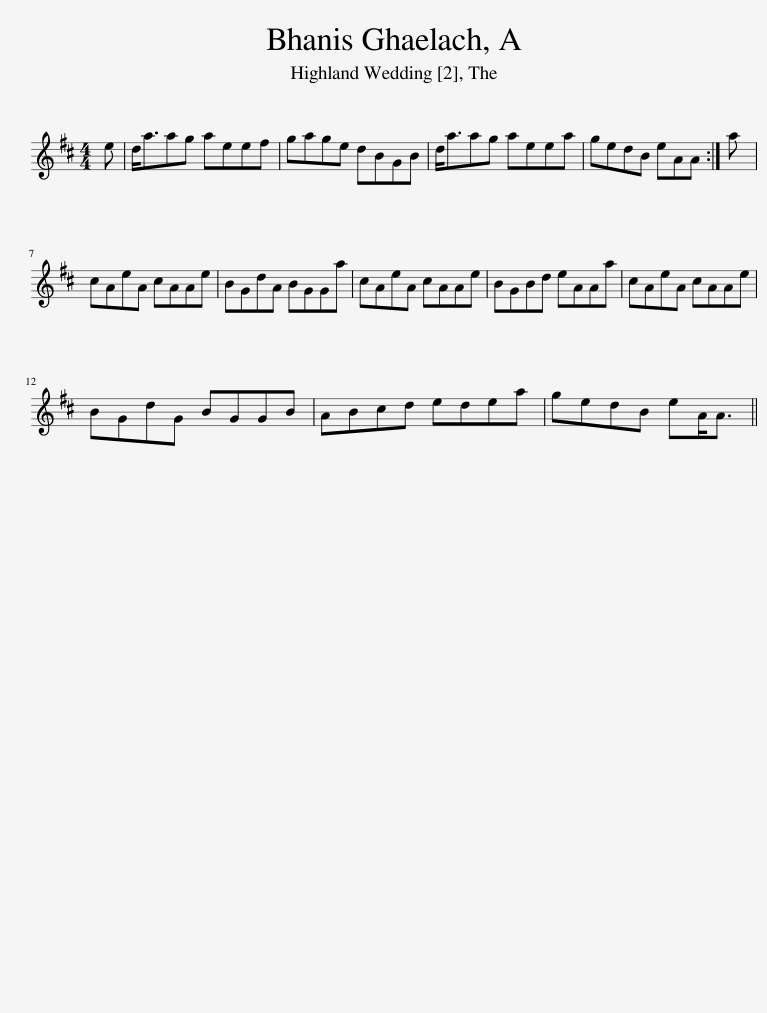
X:1
L:1/8
M:4/4
I:linebreak $
K:D
V:1 treble
V:1
 e | d<aag aeef | gage dBGB | d<aag aeea | gedB eAA :| %5
 a |$ cAeA cAAe | BGdA BGGa | cAeA cAAe | BGBd eAAa | %10
 cAeA cAAe |$ BGdG BGGB | ABcd edea | gedB eA<A || %14
